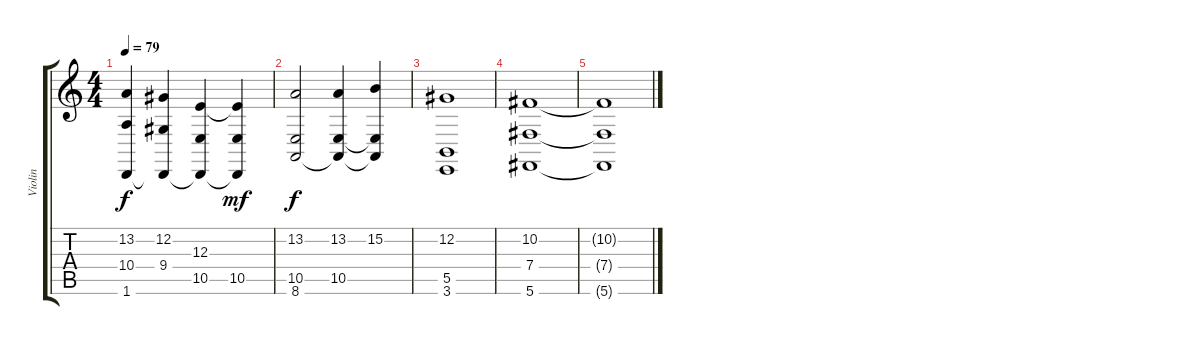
\track ("Violin" "Violin") {instrument violin}
\staff {score tabs}
\tuning (Db4 Ab3 E3 B2 Gb2 Db2) {hide}
\ts (4 4)
\tempo 79
\clef g2
\ks c
(13.2 10.4 1.6).4{dy f} (12.2 9.4 1.6{t}).4 (12.3 10.5 1.6{t}).4 (12.3{t} 10.5 1.6{t}).4{dy mf} |
(13.2 10.5 8.6).2{dy f} (13.2 10.5 8.6{t}).4 (15.2 10.5{t} 8.6{t}).4 |
(12.2 5.5 3.6).1 |
(10.2 7.4 5.6).1{volume 0} |
(10.2{t} 7.4{t} 5.6{t}).1
